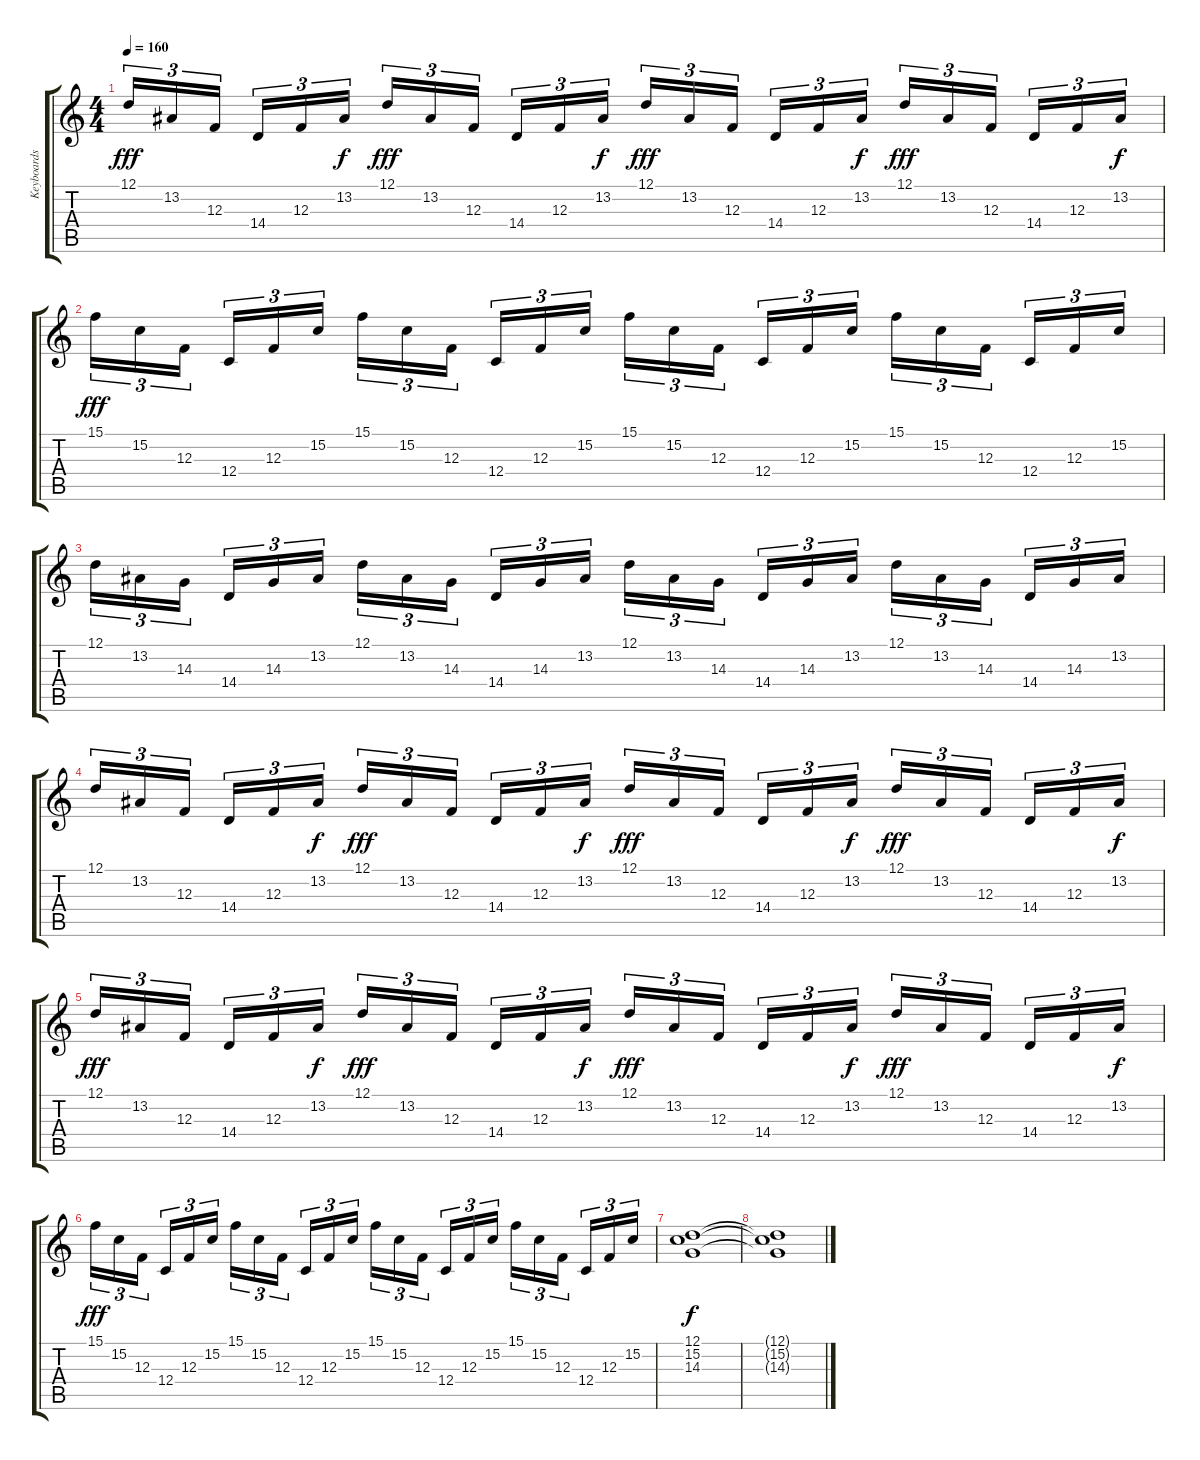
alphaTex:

\track ("Keyboards 5" "Keyboards ") {instrument marimba}
\staff {score tabs}
\tuning (D4 A3 F3 C3 G2 D2) {hide}
\ts (4 4)
\tempo 160
\clef g2
\ks c
12.1.16{tu (3 2) dy fff} 13.2.16{tu (3 2)} 12.3.16{tu (3 2)} 14.4.16{tu (3 2)} 12.3.16{tu (3 2)} 13.2.16{tu (3 2) dy f} 12.1.16{tu (3 2) dy fff} 13.2.16{tu (3 2)} 12.3.16{tu (3 2)} 14.4.16{tu (3 2)} 12.3.16{tu (3 2)} 13.2.16{tu (3 2) dy f} 12.1.16{tu (3 2) dy fff} 13.2.16{tu (3 2)} 12.3.16{tu (3 2)} 14.4.16{tu (3 2)} 12.3.16{tu (3 2)} 13.2.16{tu (3 2) dy f} 12.1.16{tu (3 2) dy fff} 13.2.16{tu (3 2)} 12.3.16{tu (3 2)} 14.4.16{tu (3 2)} 12.3.16{tu (3 2)} 13.2.16{tu (3 2) dy f} |
15.1.16{tu (3 2) dy fff} 15.2.16{tu (3 2)} 12.3.16{tu (3 2)} 12.4.16{tu (3 2)} 12.3.16{tu (3 2)} 15.2.16{tu (3 2)} 15.1.16{tu (3 2)} 15.2.16{tu (3 2)} 12.3.16{tu (3 2)} 12.4.16{tu (3 2)} 12.3.16{tu (3 2)} 15.2.16{tu (3 2)} 15.1.16{tu (3 2)} 15.2.16{tu (3 2)} 12.3.16{tu (3 2)} 12.4.16{tu (3 2)} 12.3.16{tu (3 2)} 15.2.16{tu (3 2)} 15.1.16{tu (3 2)} 15.2.16{tu (3 2)} 12.3.16{tu (3 2)} 12.4.16{tu (3 2)} 12.3.16{tu (3 2)} 15.2.16{tu (3 2)} |
12.1.16{tu (3 2) balance 16} 13.2.16{tu (3 2)} 14.3.16{tu (3 2)} 14.4.16{tu (3 2)} 14.3.16{tu (3 2)} 13.2.16{tu (3 2)} 12.1.16{tu (3 2)} 13.2.16{tu (3 2)} 14.3.16{tu (3 2)} 14.4.16{tu (3 2)} 14.3.16{tu (3 2)} 13.2.16{tu (3 2)} 12.1.16{tu (3 2)} 13.2.16{tu (3 2)} 14.3.16{tu (3 2)} 14.4.16{tu (3 2)} 14.3.16{tu (3 2)} 13.2.16{tu (3 2)} 12.1.16{tu (3 2)} 13.2.16{tu (3 2)} 14.3.16{tu (3 2)} 14.4.16{tu (3 2)} 14.3.16{tu (3 2)} 13.2.16{tu (3 2)} |
12.1.16{tu (3 2)} 13.2.16{tu (3 2)} 12.3.16{tu (3 2)} 14.4.16{tu (3 2)} 12.3.16{tu (3 2)} 13.2.16{tu (3 2) dy f} 12.1.16{tu (3 2) dy fff} 13.2.16{tu (3 2)} 12.3.16{tu (3 2)} 14.4.16{tu (3 2)} 12.3.16{tu (3 2)} 13.2.16{tu (3 2) dy f} 12.1.16{tu (3 2) dy fff} 13.2.16{tu (3 2)} 12.3.16{tu (3 2)} 14.4.16{tu (3 2)} 12.3.16{tu (3 2)} 13.2.16{tu (3 2) dy f} 12.1.16{tu (3 2) dy fff} 13.2.16{tu (3 2)} 12.3.16{tu (3 2)} 14.4.16{tu (3 2)} 12.3.16{tu (3 2)} 13.2.16{tu (3 2) dy f} |
12.1.16{tu (3 2) dy fff} 13.2.16{tu (3 2)} 12.3.16{tu (3 2)} 14.4.16{tu (3 2)} 12.3.16{tu (3 2)} 13.2.16{tu (3 2) dy f} 12.1.16{tu (3 2) dy fff} 13.2.16{tu (3 2)} 12.3.16{tu (3 2)} 14.4.16{tu (3 2)} 12.3.16{tu (3 2)} 13.2.16{tu (3 2) dy f} 12.1.16{tu (3 2) dy fff} 13.2.16{tu (3 2)} 12.3.16{tu (3 2)} 14.4.16{tu (3 2)} 12.3.16{tu (3 2)} 13.2.16{tu (3 2) dy f} 12.1.16{tu (3 2) dy fff} 13.2.16{tu (3 2)} 12.3.16{tu (3 2)} 14.4.16{tu (3 2)} 12.3.16{tu (3 2)} 13.2.16{tu (3 2) dy f} |
15.1.16{tu (3 2) dy fff} 15.2.16{tu (3 2)} 12.3.16{tu (3 2)} 12.4.16{tu (3 2)} 12.3.16{tu (3 2)} 15.2.16{tu (3 2)} 15.1.16{tu (3 2)} 15.2.16{tu (3 2)} 12.3.16{tu (3 2)} 12.4.16{tu (3 2)} 12.3.16{tu (3 2)} 15.2.16{tu (3 2)} 15.1.16{tu (3 2)} 15.2.16{tu (3 2)} 12.3.16{tu (3 2)} 12.4.16{tu (3 2)} 12.3.16{tu (3 2)} 15.2.16{tu (3 2)} 15.1.16{tu (3 2)} 15.2.16{tu (3 2)} 12.3.16{tu (3 2)} 12.4.16{tu (3 2)} 12.3.16{tu (3 2)} 15.2.16{tu (3 2)} |
(12.1 15.2 14.3).1{dy f} |
(12.1{t} 15.2{t} 14.3{t}).1
